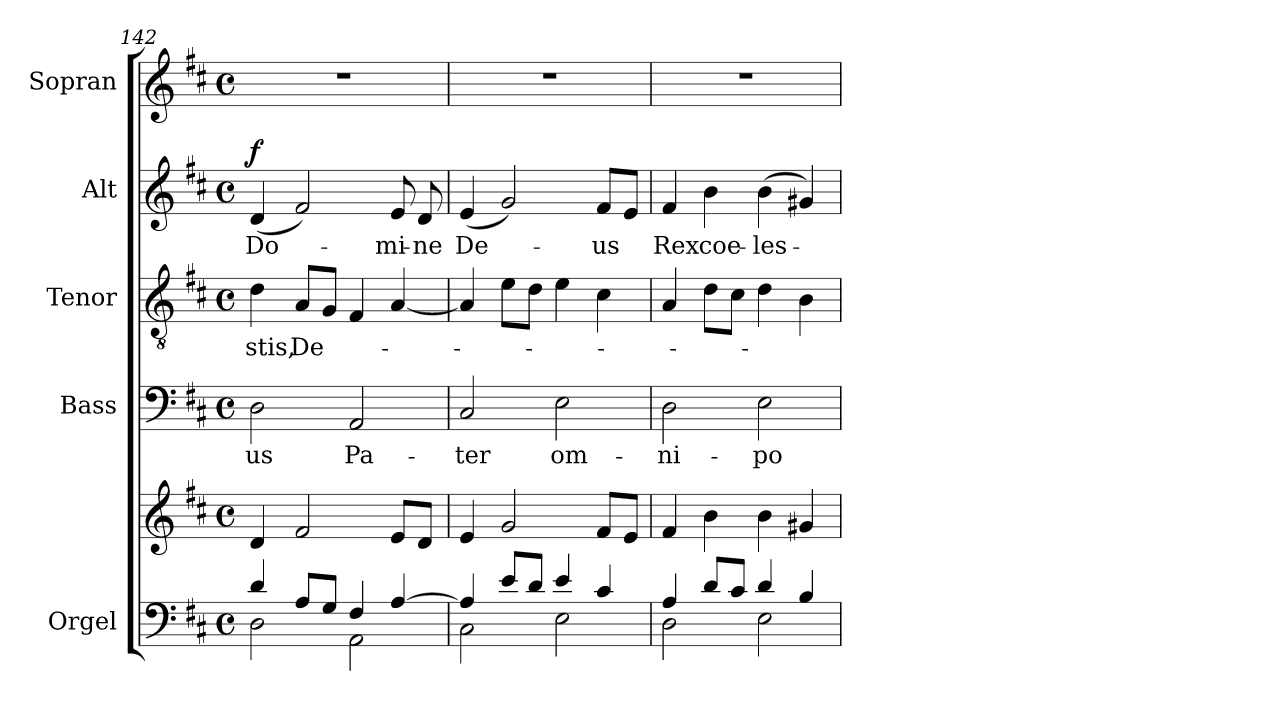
**kern	**kern	**kern	**text	**kern	**text	**kern	**text	**dynam	**kern
*part5	*part5	*part4	*part4	*part3	*part3	*part2	*part2	*part2	*part1
*staff6	*staff5	*staff4	*staff4	*staff3	*staff3	*staff2	*staff2	*staff2	*staff1
*I"Orgel	*	*I"Bass	*	*I"Tenor	*	*I"Alt	*	*	*I"Sopran
*I'Org.	*	*I'B.	*	*I'T.	*	*I'A.	*	*	*I'S.
*clefF4	*clefG2	*clefF4	*	*clefGv2	*	*clefG2	*	*	*clefG2
*k[f#c#]	*k[f#c#]	*k[f#c#]	*	*k[f#c#]	*	*k[f#c#]	*	*	*k[f#c#]
*D:	*D:	*D:	*	*D:	*	*D:	*	*	*D:
*M4/4	*M4/4	*M4/4	*	*M4/4	*	*M4/4	*	*	*M4/4
*met(c)	*met(c)	*met(c)	*	*met(c)	*	*met(c)	*	*	*met(c)
=142	=142	=142	=142	=142	=142	=142	=142	=142	=142
*^	*	*	*	*	*	*	*	*	*
!	!	!	!	!LO:LY:b	!	!LO:LY:b	!	!LO:LY:b	!LO:DY:a	!
4d/	2D\	4d/	2D\	-us	4d\	-stis,	(<4d/	Do-	f	1r
!	!	!	!	!	!	!LO:LY:b	!	!	!	!
8A/L	.	2f#/	.	.	8A/L	De-	2f#/)	.	.	.
8G/J	.	.	.	.	8G/J	.	.	.	.	.
!	!	!	!	!LO:LY:b	!	!	!	!	!	!
4F#/	2AA\	.	2AA/	Pa-	4F#/	.	.	.	.	.
!	!	!	!	!	!	!	!	!LO:LY:b	!	!
[>4A/	.	8e/L	.	.	[4A/	.	8e/	-mi-	.	.
!	!	!	!	!	!	!	!	!LO:LY:b	!	!
.	.	8d/J	.	.	.	.	8d/	-ne	.	.
!!LO:PB:g=z
=143	=143	=143	=143	=143	=143	=143	=143	=143	=143	=143
!	!	!	!	!LO:LY:b	!	!	!	!LO:LY:b	!	!
4A/]	2C#\	4e/	2C#/	-ter	4A/]	.	(<4e/	De-	.	1r
8e/L	.	2g/	.	.	8e\L	.	2g/)	.	.	.
8d/J	.	.	.	.	8d\J	.	.	.	.	.
!	!	!	!	!LO:LY:b	!	!	!	!	!	!
4e/	2E\	.	2E\	om-	4e\	.	.	.	.	.
!	!	!	!	!	!	!	!	!LO:LY:b	!	!
4c#/	.	8f#/L	.	.	4c#\	.	8f#/L	-us	.	.
.	.	8e/J	.	.	.	.	8e/J	.	.	.
=144	=144	=144	=144	=144	=144	=144	=144	=144	=144	=144
!	!	!	!	!LO:LY:b	!	!	!	!LO:LY:b	!	!
4A/	2D\	4f#/	2D\	-ni-	4A/	.	4f#/	Rex	.	1r
!	!	!	!	!	!	!	!	!LO:LY:b	!	!
8d/L	.	4b\	.	.	8d\L	.	4b\	coe-	.	.
8c#/J	.	.	.	.	8c#\J	.	.	.	.	.
!	!	!	!	!LO:LY:b	!	!	!	!LO:LY:b	!	!
4d/	2E\	4b\	2E\	-po-	4d\	.	(>4b\	-les-	.	.
4B/	.	4g#X/	.	.	4B\	.	4g#X/)	.	.	.
*v	*v	*	*	*	*	*	*	*	*	*
=	=	=	=	=	=	=	=	=	=
*-	*-	*-	*-	*-	*-	*-	*-	*-	*-
